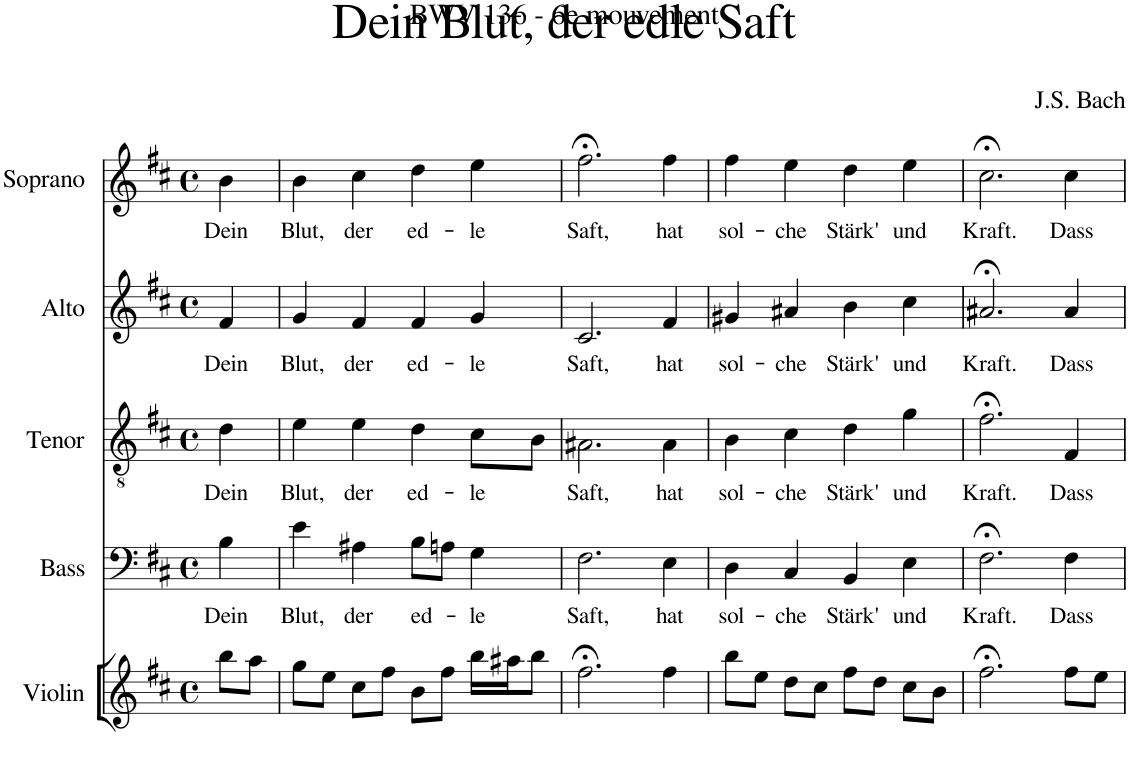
**kern	**dynam	**kern	**text	**kern	**text	**kern	**text	**kern	**text
*part5	*part5	*part4	*part4	*part3	*part3	*part2	*part2	*part1	*part1
*staff5	*staff5	*staff4	*staff4	*staff3	*staff3	*staff2	*staff2	*staff1	*staff1
*I"Violin	*	*I"Bass	*	*I"Tenor	*	*I"Alto	*	*I"Soprano	*
*I'Vln.	*	*I'B.	*	*I'T.	*	*I'A.	*	*I'S.	*
*clefG2	*	*clefF4	*	*clefGv2	*	*clefG2	*	*clefG2	*
*k[f#c#]	*	*k[f#c#]	*	*k[f#c#]	*	*k[f#c#]	*	*k[f#c#]	*
*M4/4	*	*M4/4	*	*M4/4	*	*M4/4	*	*M4/4	*
*met(c)	*	*met(c)	*	*met(c)	*	*met(c)	*	*met(c)	*
=	=	=	=	=	=	=	=	=	=
!	!LO:DY:b	!	!LO:LY:b	!	!LO:LY:b	!	!LO:LY:b	!	!LO:LY:b
8bb\L	mp	4B\	Dein	4d\	Dein	4f#/	Dein	4b\	Dein
8aa\J	.	.	.	.	.	.	.	.	.
=1	=1	=1	=1	=1	=1	=1	=1	=1	=1
!	!	!	!LO:LY:b	!	!LO:LY:b	!	!LO:LY:b	!	!LO:LY:b
8gg\L	.	4e\	Blut,	4e\	Blut,	4g/	Blut,	4b\	Blut,
8ee\J	.	.	.	.	.	.	.	.	.
!	!	!	!LO:LY:b	!	!LO:LY:b	!	!LO:LY:b	!	!LO:LY:b
8cc#\L	.	4A#X\	der	4e\	der	4f#/	der	4cc#\	der
8ff#\J	.	.	.	.	.	.	.	.	.
!	!	!	!LO:LY:b	!	!LO:LY:b	!	!LO:LY:b	!	!LO:LY:b
8b\L	.	8B\L	ed-	4d\	ed-	4f#/	ed-	4dd\	ed-
8ff#\J	.	8An\J	.	.	.	.	.	.	.
!	!	!	!LO:LY:b	!	!LO:LY:b	!	!LO:LY:b	!	!LO:LY:b
16bb\LL	.	4G\	-le	8c#\L	-le	4g/	-le	4ee\	-le
16aa#X\J	.	.	.	.	.	.	.	.	.
8bb\J	.	.	.	8B\J	.	.	.	.	.
=2	=2	=2	=2	=2	=2	=2	=2	=2	=2
!	!	!	!LO:LY:b	!	!LO:LY:b	!	!LO:LY:b	!	!LO:LY:b
2.ff#;<\	.	2.F#\	Saft,	2.A#X\	Saft,	2.c#/	Saft,	2.ff#;<\	Saft,
!	!	!	!LO:LY:b	!	!LO:LY:b	!	!LO:LY:b	!	!LO:LY:b
4ff#\	.	4E\	hat	4A#\	hat	4f#/	hat	4ff#\	hat
=3	=3	=3	=3	=3	=3	=3	=3	=3	=3
!	!	!	!LO:LY:b	!	!LO:LY:b	!	!LO:LY:b	!	!LO:LY:b
8bb\L	.	4D\	sol-	4B\	sol-	4g#X/	sol-	4ff#\	sol-
8ee\J	.	.	.	.	.	.	.	.	.
!	!	!	!LO:LY:b	!	!LO:LY:b	!	!LO:LY:b	!	!LO:LY:b
8dd\L	.	4C#/	-che	4c#\	-che	4a#X/	-che	4ee\	-che
8cc#\J	.	.	.	.	.	.	.	.	.
!	!	!	!LO:LY:b	!	!LO:LY:b	!	!LO:LY:b	!	!LO:LY:b
8ff#\L	.	4BB/	Stärk'	4d\	Stärk'	4b\	Stärk'	4dd\	Stärk'
8dd\J	.	.	.	.	.	.	.	.	.
!	!	!	!LO:LY:b	!	!LO:LY:b	!	!LO:LY:b	!	!LO:LY:b
8cc#\L	.	4E\	und	4g\	und	4cc#\	und	4ee\	und
8b\J	.	.	.	.	.	.	.	.	.
=4	=4	=4	=4	=4	=4	=4	=4	=4	=4
!	!	!	!LO:LY:b	!	!LO:LY:b	!	!LO:LY:b	!	!LO:LY:b
2.ff#;<\	.	2.F#;<\	Kraft.	2.f#;<\	Kraft.	2.a#X;</	Kraft.	2.cc#;<\	Kraft.
!	!	!	!LO:LY:b	!	!LO:LY:b	!	!LO:LY:b	!	!LO:LY:b
8ff#\L	.	4F#\	Dass	4F#/	Dass	4a#/	Dass	4cc#\	Dass
8ee\J	.	.	.	.	.	.	.	.	.
=	=	=	=	=	=	=	=	=	=
*-	*-	*-	*-	*-	*-	*-	*-	*-	*-
